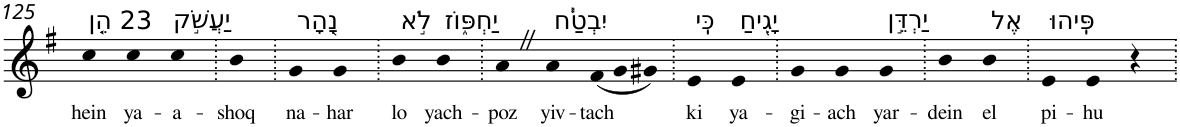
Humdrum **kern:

**kern	**text
*part1	*part1
*staff1	*staff1
*I"Piano	*
*I'Pno	*
!!LO:PB:g=z
*clefG2	*
*k[f#]	*
*G:	*
=125	=125
!LO:TX:a:t=23 הֵ֤ן	!
!	!LO:LY:b
4cc	hein
!LO:TX:a:t=יַעֲשֹׁ֣ק	!
!	!LO:LY:b
4cc	ya-
!	!LO:LY:b
4cc	-a-
=126.	=126.
!	!LO:LY:b
4b	-shoq
=127.	=127.
!LO:TX:a:t=נָ֭הָר	!
!	!LO:LY:b
4g	na-
!	!LO:LY:b
4g	-har
=128.	=128.
!LO:TX:a:t=לֹ֣א	!
!	!LO:LY:b
4b	lo
!LO:TX:a:t=יַחְפּ֑וֹז	!
!	!LO:LY:b
4b	yach-
=129.	=129.
!	!LO:LY:b
4aZ	-poz
!LO:TX:a:t=יִבְטַ֓ח	!
!	!LO:LY:b
4a	yiv-
!	!LO:LY:b
(12f#	-tach
12g	.
12g#X)	.
=130.	=130.
!LO:TX:a:t=כִּֽי	!
!	!LO:LY:b
4e	ki
!LO:TX:a:t=יָגִ֖יחַ	!
!	!LO:LY:b
4e	ya-
=131.	=131.
!	!LO:LY:b
4g	-gi-
!	!LO:LY:b
4g	-ach
!LO:TX:a:t=יַרְדֵּ֣ן	!
!	!LO:LY:b
4g	yar-
=132.	=132.
!	!LO:LY:b
4b	-dein
!LO:TX:a:t=אֶל	!
!	!LO:LY:b
4b	el
=133.	=133.
!LO:TX:a:t=פִּֽיהוּ	!
!	!LO:LY:b
4e	pi-
!	!LO:LY:b
4e	-hu
4r	.
=.	=.
*-	*-
